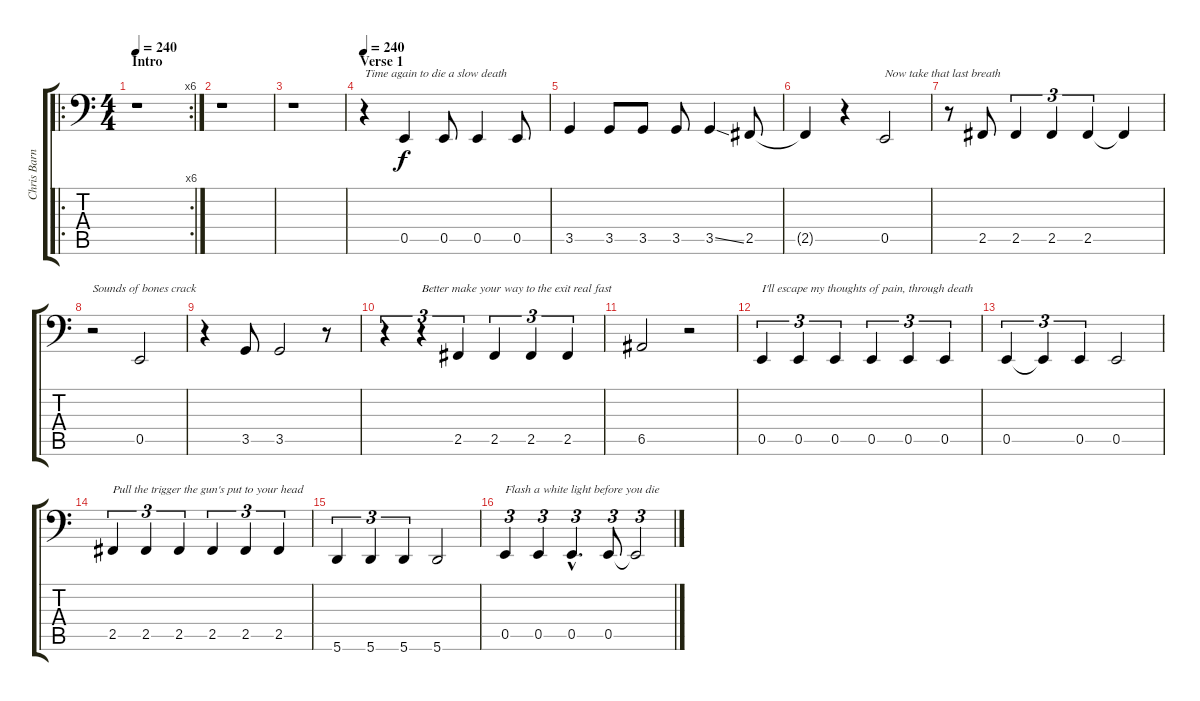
\track ("Chris Barnes - Vocals" "Chris Barn") {instrument lead2sawtooth}
\staff {score tabs}
\tuning (B3 Gb3 D3 A2 E2 A1) {hide}
\ro
\rc 6
\ts (4 4)
\section ("" "Intro")
\tempo 240
\clef f4
\ks c
r.1{dy f instrument lead2sawtooth} |
r.1 |
r.1 |
\section ("" "Verse 1")
\tempo 240
r.4{txt "Time again to die a slow death" volume 16 balance 8 instrument synthdrum} 0.5.4 0.5.8 0.5.4 0.5.8 |
3.5.4 3.5.8 3.5.8 3.5.8 3.5{ss}.4 2.5.8 |
2.5{t}.4 r.4 0.5.2{txt "Now take that last breath"} |
r.8 2.5.8 2.5.4{tu (3 2)} 2.5.4{tu (3 2)} 2.5.4{tu (3 2)} 2.5{t}.4 |
r.2{txt "Sounds of bones crack"} 0.5.2 |
r.4 3.5.8 3.5.2 r.8 |
r.4{tu (3 2)} r.4{tu (3 2) txt "Better make your way to the exit real fast"} 2.5.4{tu (3 2)} 2.5.4{tu (3 2)} 2.5.4{tu (3 2)} 2.5.4{tu (3 2)} |
6.5.2 r.2 |
0.5.4{tu (3 2) txt "I'll escape my thoughts of pain, through death"} 0.5.4{tu (3 2)} 0.5.4{tu (3 2)} 0.5.4{tu (3 2)} 0.5.4{tu (3 2)} 0.5.4{tu (3 2)} |
0.5.4{tu (3 2)} 0.5{t}.4{tu (3 2)} 0.5.4{tu (3 2)} 0.5.2 |
2.5.4{tu (3 2) txt "Pull the trigger the gun's put to your head"} 2.5.4{tu (3 2)} 2.5.4{tu (3 2)} 2.5.4{tu (3 2)} 2.5.4{tu (3 2)} 2.5.4{tu (3 2)} |
5.6.4{tu (3 2)} 5.6.4{tu (3 2)} 5.6.4{tu (3 2)} 5.6.2 |
0.5.4{tu (3 2) txt "Flash a white light before you die"} 0.5.4{tu (3 2)} 0.5{hac}.4{d tu (3 2)} 0.5.8{tu (3 2)} 0.5{t}.2{tu (3 2)}
